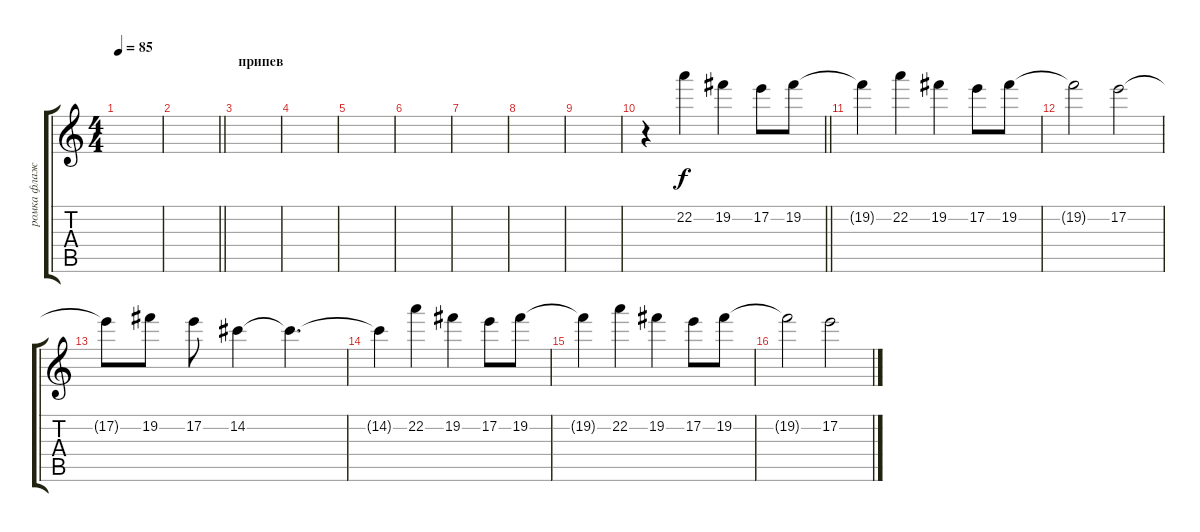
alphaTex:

\track ("ромка флажолет" "ромка флаж") {instrument electricguitarjazz}
\staff {score tabs}
\tuning (E4 B3 G3 D3 A2 E2) {hide}
\ts (4 4)
\tempo 85
\clef g2
\ks c
|
\barLineRight lightlight
|
\section ("" "припев")
|
|
|
|
|
|
|
\barLineRight lightlight
r.4 22.2.4 19.2.4 17.2.8 19.2.8 |
19.2{t}.4 22.2.4 19.2.4 17.2.8 19.2.8 |
19.2{t}.2 17.2.2 |
17.2{t}.8 19.2.8 17.2.8 14.2.4 14.2{t}.4{d} |
14.2{t}.4 22.2.4 19.2.4 17.2.8 19.2.8 |
19.2{t}.4 22.2.4 19.2.4 17.2.8 19.2.8 |
19.2{t}.2 17.2.2
